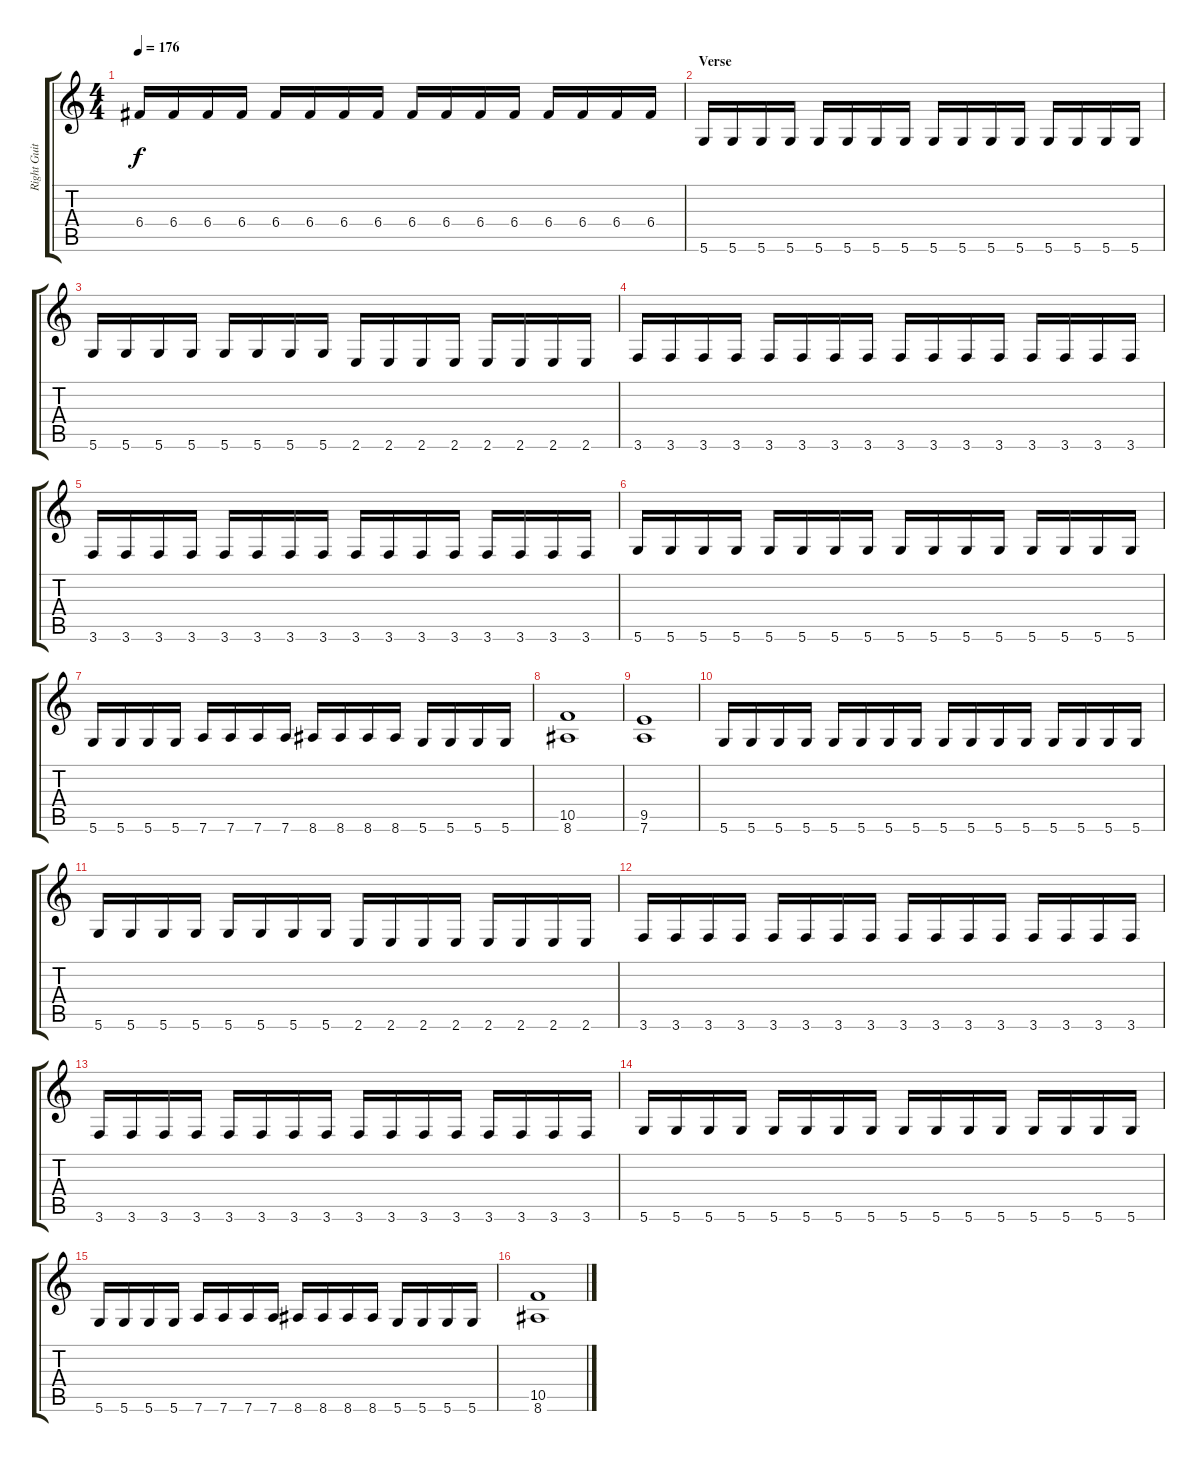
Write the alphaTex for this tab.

\track ("Right Guitar" "Right Guit") {instrument distortionguitar}
\staff {score tabs}
\tuning (D4 A3 F3 C3 G2 D2) {hide}
\ts (4 4)
\tempo 176
\clef g2
\ks c
6.4.16{dy f} 6.4.16 6.4.16 6.4.16 6.4.16 6.4.16 6.4.16 6.4.16 6.4.16 6.4.16 6.4.16 6.4.16 6.4.16 6.4.16 6.4.16 6.4.16 |
\section ("" "Verse")
5.6.16 5.6.16 5.6.16 5.6.16 5.6.16 5.6.16 5.6.16 5.6.16 5.6.16 5.6.16 5.6.16 5.6.16 5.6.16 5.6.16 5.6.16 5.6.16 |
5.6.16 5.6.16 5.6.16 5.6.16 5.6.16 5.6.16 5.6.16 5.6.16 2.6.16 2.6.16 2.6.16 2.6.16 2.6.16 2.6.16 2.6.16 2.6.16 |
3.6.16 3.6.16 3.6.16 3.6.16 3.6.16 3.6.16 3.6.16 3.6.16 3.6.16 3.6.16 3.6.16 3.6.16 3.6.16 3.6.16 3.6.16 3.6.16 |
3.6.16 3.6.16 3.6.16 3.6.16 3.6.16 3.6.16 3.6.16 3.6.16 3.6.16 3.6.16 3.6.16 3.6.16 3.6.16 3.6.16 3.6.16 3.6.16 |
5.6.16 5.6.16 5.6.16 5.6.16 5.6.16 5.6.16 5.6.16 5.6.16 5.6.16 5.6.16 5.6.16 5.6.16 5.6.16 5.6.16 5.6.16 5.6.16 |
5.6.16 5.6.16 5.6.16 5.6.16 7.6.16 7.6.16 7.6.16 7.6.16 8.6.16 8.6.16 8.6.16 8.6.16 5.6.16 5.6.16 5.6.16 5.6.16 |
(10.5 8.6).1 |
(9.5 7.6).1 |
5.6.16 5.6.16 5.6.16 5.6.16 5.6.16 5.6.16 5.6.16 5.6.16 5.6.16 5.6.16 5.6.16 5.6.16 5.6.16 5.6.16 5.6.16 5.6.16 |
5.6.16 5.6.16 5.6.16 5.6.16 5.6.16 5.6.16 5.6.16 5.6.16 2.6.16 2.6.16 2.6.16 2.6.16 2.6.16 2.6.16 2.6.16 2.6.16 |
3.6.16 3.6.16 3.6.16 3.6.16 3.6.16 3.6.16 3.6.16 3.6.16 3.6.16 3.6.16 3.6.16 3.6.16 3.6.16 3.6.16 3.6.16 3.6.16 |
3.6.16 3.6.16 3.6.16 3.6.16 3.6.16 3.6.16 3.6.16 3.6.16 3.6.16 3.6.16 3.6.16 3.6.16 3.6.16 3.6.16 3.6.16 3.6.16 |
5.6.16 5.6.16 5.6.16 5.6.16 5.6.16 5.6.16 5.6.16 5.6.16 5.6.16 5.6.16 5.6.16 5.6.16 5.6.16 5.6.16 5.6.16 5.6.16 |
5.6.16 5.6.16 5.6.16 5.6.16 7.6.16 7.6.16 7.6.16 7.6.16 8.6.16 8.6.16 8.6.16 8.6.16 5.6.16 5.6.16 5.6.16 5.6.16 |
(10.5 8.6).1
